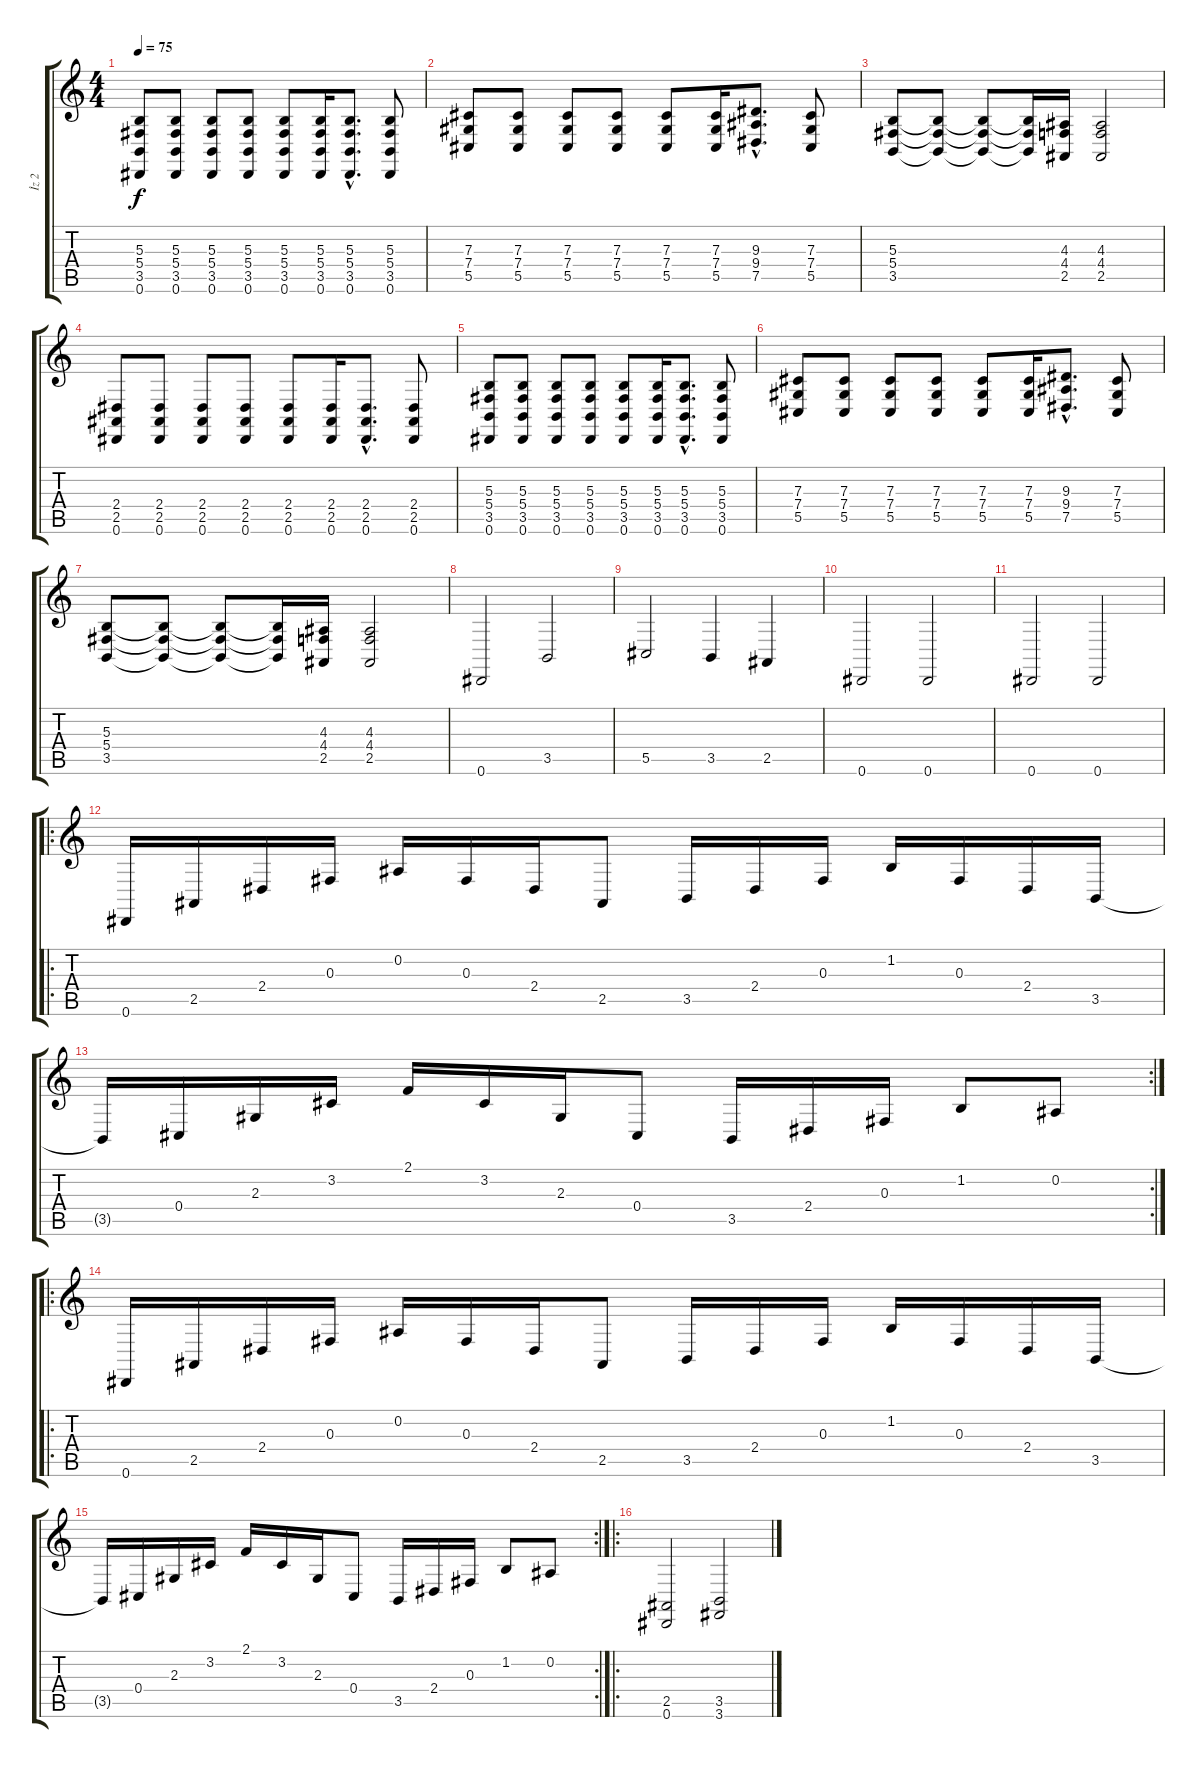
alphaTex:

\track ("İz 2" "İz 2") {instrument synthstrings1}
\staff {score tabs}
\tuning (Eb4 Bb3 Gb3 Db3 Ab2 Eb2) {hide}
\ts (4 4)
\tempo 75
\clef g2
\ks c
(5.3 5.4 3.5 0.6).8{dy f} (5.3 5.4 3.5 0.6).8 (5.3 5.4 3.5 0.6).8 (5.3 5.4 3.5 0.6).8 (5.3 5.4 3.5 0.6).8 (5.3 5.4 3.5 0.6).16 (5.3{hac} 5.4{hac} 3.5{hac} 0.6{hac}).8{d} (5.3 5.4 3.5 0.6).8 |
(7.3 7.4 5.5).8 (7.3 7.4 5.5).8 (7.3 7.4 5.5).8 (7.3 7.4 5.5).8 (7.3 7.4 5.5).8 (7.3 7.4 5.5).16 (9.3{hac} 9.4{hac} 7.5{hac}).8{d} (7.3 7.4 5.5).8 |
(5.3 5.4 3.5).8 (5.3{t} 5.4{t} 3.5{t}).8 (5.3{t} 5.4{t} 3.5{t}).8 (5.3{t} 5.4{t} 3.5{t}).16 (4.3 4.4 2.5).16 (4.3 4.4 2.5).2 |
(2.4 2.5 0.6).8 (2.4 2.5 0.6).8 (2.4 2.5 0.6).8 (2.4 2.5 0.6).8 (2.4 2.5 0.6).8 (2.4 2.5 0.6).16 (2.4{hac} 2.5{hac} 0.6{hac}).8{d} (2.4 2.5 0.6).8 |
(5.3 5.4 3.5 0.6).8 (5.3 5.4 3.5 0.6).8 (5.3 5.4 3.5 0.6).8 (5.3 5.4 3.5 0.6).8 (5.3 5.4 3.5 0.6).8 (5.3 5.4 3.5 0.6).16 (5.3{hac} 5.4{hac} 3.5{hac} 0.6{hac}).8{d} (5.3 5.4 3.5 0.6).8 |
(7.3 7.4 5.5).8 (7.3 7.4 5.5).8 (7.3 7.4 5.5).8 (7.3 7.4 5.5).8 (7.3 7.4 5.5).8 (7.3 7.4 5.5).16 (9.3{hac} 9.4{hac} 7.5{hac}).8{d} (7.3 7.4 5.5).8 |
(5.3 5.4 3.5).8 (5.3{t} 5.4{t} 3.5{t}).8 (5.3{t} 5.4{t} 3.5{t}).8 (5.3{t} 5.4{t} 3.5{t}).16 (4.3 4.4 2.5).16 (4.3 4.4 2.5).2 |
0.6.2 3.5.2 |
5.5.2 3.5.4 2.5.4 |
0.6.2 0.6.2 |
0.6.2 0.6.2 |
\ro
0.6.16{instrument synthstrings1} 2.5.16 2.4.16 0.3.16 0.2.16 0.3.16 2.4.16 2.5.8 3.5.16 2.4.16 0.3.16 1.2.16 0.3.16 2.4.16 3.5.16 |
\rc 2
3.5{t}.16 0.4.16 2.3.16 3.2.16 2.1.16 3.2.16 2.3.16 0.4.8 3.5.16 2.4.16 0.3.16 1.2.8 0.2.8 |
\ro
0.6.16 2.5.16 2.4.16 0.3.16 0.2.16 0.3.16 2.4.16 2.5.8 3.5.16 2.4.16 0.3.16 1.2.16 0.3.16 2.4.16 3.5.16 |
\rc 2
3.5{t}.16 0.4.16 2.3.16 3.2.16 2.1.16 3.2.16 2.3.16 0.4.8 3.5.16 2.4.16 0.3.16 1.2.8 0.2.8 |
\ro
(2.5 0.6).2 (3.5 3.6).2
